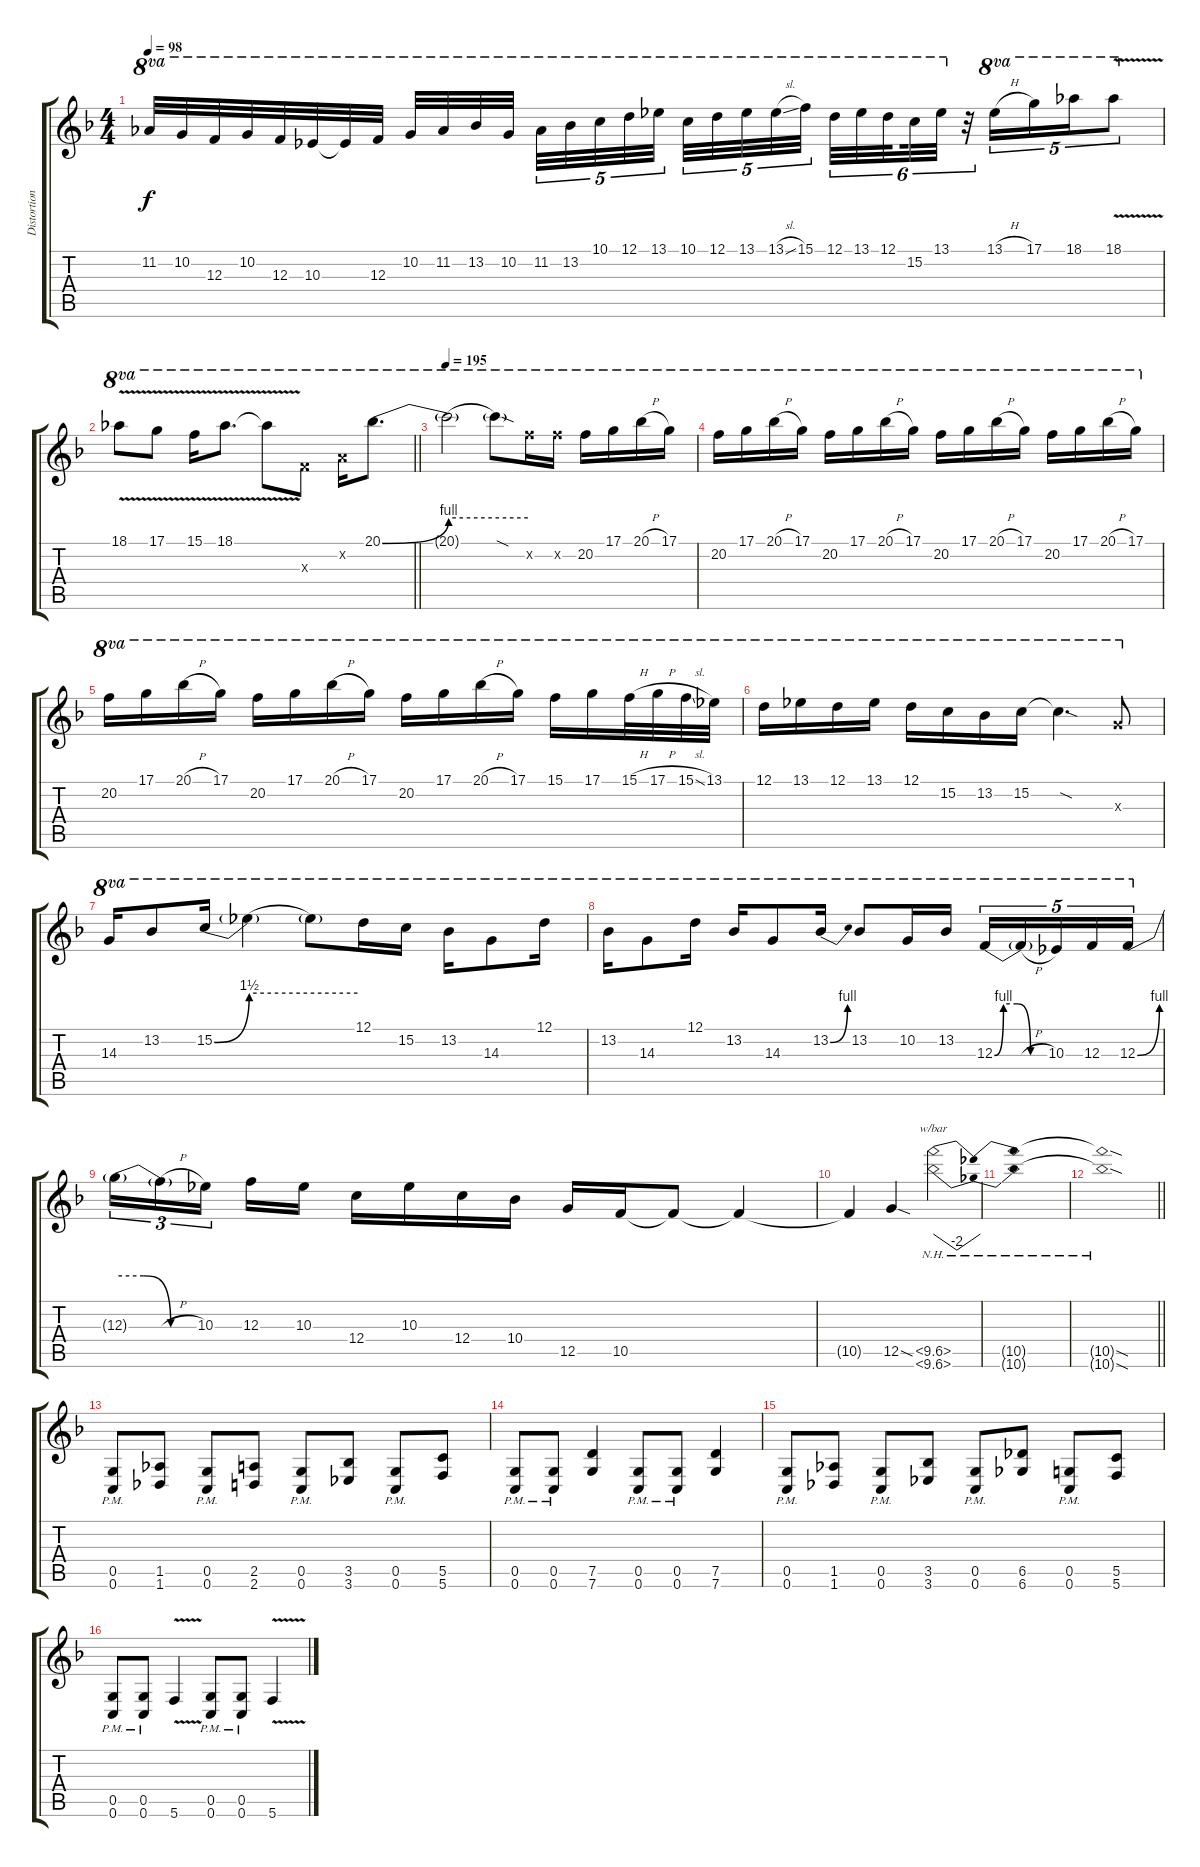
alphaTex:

\track ("Distortion" "Distortion") {instrument distortionguitar}
\staff {score tabs}
\tuning (D4 A3 F3 C3 G2 C2) {hide}
\ts (4 4)
\tempo 98
\clef g2
\ks f
11.2.32{ot 8va dy f} 10.2.32{ot 8va} 12.3.32{ot 8va} 10.2.32{ot 8va} 12.3.32{ot 8va} 10.3.32{ot 8va} 10.3{t}.32{ot 8va} 12.3.32{ot 8va} 10.2.32{ot 8va} 11.2.32{ot 8va} 13.2.32{ot 8va} 10.2.32{ot 8va beam splitsecondary} 11.2.32{tu (5 4) ot 8va} 13.2.32{tu (5 4) ot 8va} 10.1.32{tu (5 4) ot 8va} 12.1.32{tu (5 4) ot 8va} 13.1.32{tu (5 4) ot 8va} 10.1.32{tu (5 4) ot 8va} 12.1.32{tu (5 4) ot 8va} 13.1.32{tu (5 4) ot 8va} 13.1{sl}.32{tu (5 4) ot 8va} 15.1.32{tu (5 4) ot 8va beam splitsecondary} 12.1.32{tu (6 4) ot 8va} 13.1.32{tu (6 4) ot 8va} 12.1.32{tu (6 4) ot 8va beam splitsecondary} 15.2.32{tu (6 4) ot 8va} 13.1.32{tu (6 4) ot 8va} r.32{tu (6 4)} 13.1{h}.16{tu (5 4) ot 8va} 17.1.16{tu (5 4) ot 8va} 18.1.16{tu (5 4) ot 8va} 18.1{v}.8{tu (5 4) ot 8va} |
\barLineRight lightlight
18.1{v}.8{ot 8va} 17.1{v}.8{ot 8va} 15.1{v}.16{ot 8va} 18.1{v}.8{d ot 8va} 18.1{v t}.8{ot 8va} 12.3{x}.8{ot 8va} 12.2{x}.16{ot 8va} 20.1{be (bend 0 0 60 4)}.8{d ot 8va} |
\section ("" " ")
\tempo 195
20.1{be (hold 0 4 60 4) t}.2{ot 8va} 20.1{sod t}.8{ot 8va} 20.2{x}.16{ot 8va} 20.2{x}.16{ot 8va} 20.2.16{ot 8va} 17.1.16{ot 8va} 20.1{h}.16{ot 8va} 17.1.16{ot 8va} |
20.2.16{ot 8va} 17.1.16{ot 8va} 20.1{h}.16{ot 8va} 17.1.16{ot 8va} 20.2.16{ot 8va} 17.1.16{ot 8va} 20.1{h}.16{ot 8va} 17.1.16{ot 8va} 20.2.16{ot 8va} 17.1.16{ot 8va} 20.1{h}.16{ot 8va} 17.1.16{ot 8va} 20.2.16{ot 8va} 17.1.16{ot 8va} 20.1{h}.16{ot 8va} 17.1.16{ot 8va} |
20.2.16{ot 8va} 17.1.16{ot 8va} 20.1{h}.16{ot 8va} 17.1.16{ot 8va} 20.2.16{ot 8va} 17.1.16{ot 8va} 20.1{h}.16{ot 8va} 17.1.16{ot 8va} 20.2.16{ot 8va} 17.1.16{ot 8va} 20.1{h}.16{ot 8va} 17.1.16{ot 8va} 15.1.16{ot 8va} 17.1.16{ot 8va} 15.1{h}.32{ot 8va} 17.1{h}.32{ot 8va} 15.1{sl}.32{ot 8va} 13.1.32{ot 8va} |
12.1.16{ot 8va} 13.1.16{ot 8va} 12.1.16{ot 8va} 13.1.16{ot 8va} 12.1.16{ot 8va} 15.2.16{ot 8va} 13.2.16{ot 8va} 15.2.16{ot 8va} 15.2{sod t}.4{d ot 8va} 14.3{x}.8{ot 8va} |
14.3.16{ot 8va} 13.2.8{ot 8va} 15.2{be (bend 0 0 60 6)}.16{ot 8va} 15.2{be (hold 0 6 60 6) t}.4{ot 8va} 15.2{t}.8{ot 8va} 12.1.16{ot 8va} 15.2.16{ot 8va} 13.2.16{ot 8va} 14.3.8{ot 8va} 12.1.16{ot 8va} |
13.2.16{ot 8va} 14.3.8{ot 8va} 12.1.16{ot 8va} 13.2.16{ot 8va} 14.3.8{ot 8va} 13.2{be (bend 0 0 60 4)}.16{ot 8va} 13.2.8{ot 8va} 10.2.16{ot 8va} 13.2.16{ot 8va} 12.3{be (custom 0 0 10 4 25 4 40 0 60 0)}.16{tu (5 4) ot 8va} 12.3{h t}.16{tu (5 4) ot 8va} 10.3.16{tu (5 4) ot 8va} 12.3.16{tu (5 4) ot 8va} 12.3{be (bend 0 0 60 4)}.16{tu (5 4) ot 8va} |
12.3{be (custom 0 4 20 4 40 0 60 0) t}.16{tu (3 2)} 12.3{h t}.16{tu (3 2)} 10.3.16{tu (3 2) beam splitsecondary} 12.3.16 10.3.16 12.4.16 10.3.16 12.4.16 10.4.16 12.5.16 10.5.16 10.5{t}.8 10.5{t}.4 |
10.5{t}.4 12.5{sod}.4 (10.5{nh} 10.6{nh}).2{tbe (dip default 0 0 30 -8 60 0)} |
(10.5{nh t} 10.6{nh t}).1 |
\barLineRight lightlight
(10.5{nh sod t} 10.6{nh sod t}).1 |
\section ("" " ")
(0.5{pm} 0.6{pm}).8 (1.5 1.6).8 (0.5{pm} 0.6{pm}).8 (2.5 2.6).8 (0.5{pm} 0.6{pm}).8 (3.5 3.6).8 (0.5{pm} 0.6{pm}).8 (5.5 5.6).8 |
(0.5{pm} 0.6{pm}).8 (0.5{pm} 0.6{pm}).8 (7.5 7.6).4 (0.5{pm} 0.6{pm}).8 (0.5{pm} 0.6{pm}).8 (7.5 7.6).4 |
(0.5{pm} 0.6{pm}).8 (1.5 1.6).8 (0.5{pm} 0.6{pm}).8 (3.5 3.6).8 (0.5{pm} 0.6{pm}).8 (6.5 6.6).8 (0.5{pm} 0.6{pm}).8 (5.5 5.6).8 |
(0.5{pm} 0.6{pm}).8 (0.5{pm} 0.6{pm}).8 5.6{v}.4 (0.5{pm} 0.6{pm}).8 (0.5{pm} 0.6{pm}).8 5.6{v}.4
